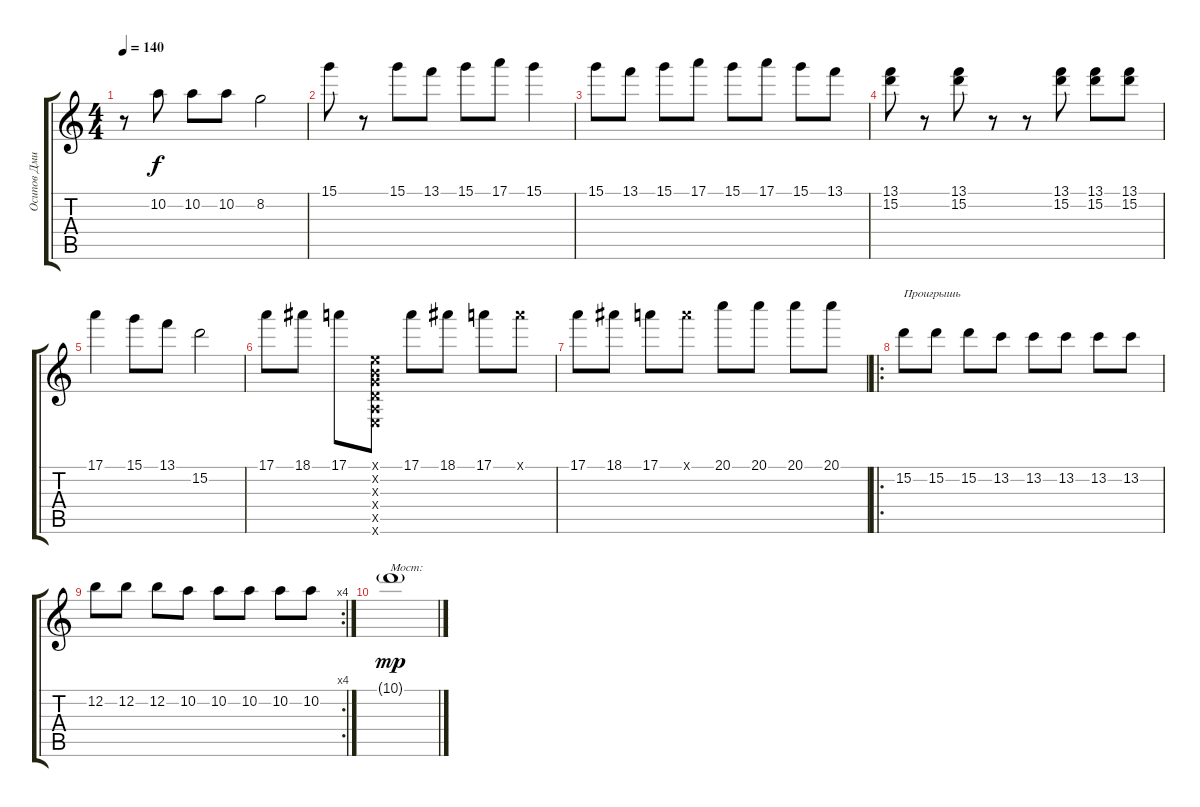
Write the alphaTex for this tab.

\track ("Осипов Дмитрий" "Осипов Дми") {instrument overdrivenguitar}
\staff {score tabs}
\tuning (E4 B3 G3 D3 A2 E2) {hide}
\ts (4 4)
\tempo 140
\clef g2
\ks c
r.8{dy f} 10.2.8 10.2.8 10.2.8 8.2.2 |
15.1.8 r.8 15.1.8 13.1.8 15.1.8 17.1.8 15.1.4 |
15.1.8 13.1.8 15.1.8 17.1.8 15.1.8 17.1.8 15.1.8 13.1.8 |
(13.1 15.2).8 r.8 (13.1 15.2).8 r.8 r.8 (13.1 15.2).8 (13.1 15.2).8 (13.1 15.2).8 |
17.1.4 15.1.8 13.1.8 15.2.2 |
17.1.8 18.1.8 17.1.8 (0.1{x} 0.2{x} 0.3{x} 0.4{x} 0.5{x} 0.6{x}).8 17.1.8 18.1.8 17.1.8 17.1{x}.8 |
17.1.8 18.1.8 17.1.8 17.1{x}.8 20.1.8 20.1.8 20.1.8 20.1.8 |
\ro
15.2.8{txt "Проигрышь"} 15.2.8 15.2.8 13.2.8 13.2.8 13.2.8 13.2.8 13.2.8 |
\rc 4
12.2.8 12.2.8 12.2.8 10.2.8 10.2.8 10.2.8 10.2.8 10.2.8 |
10.1{g}.1{txt "Мост:" dy mp}
